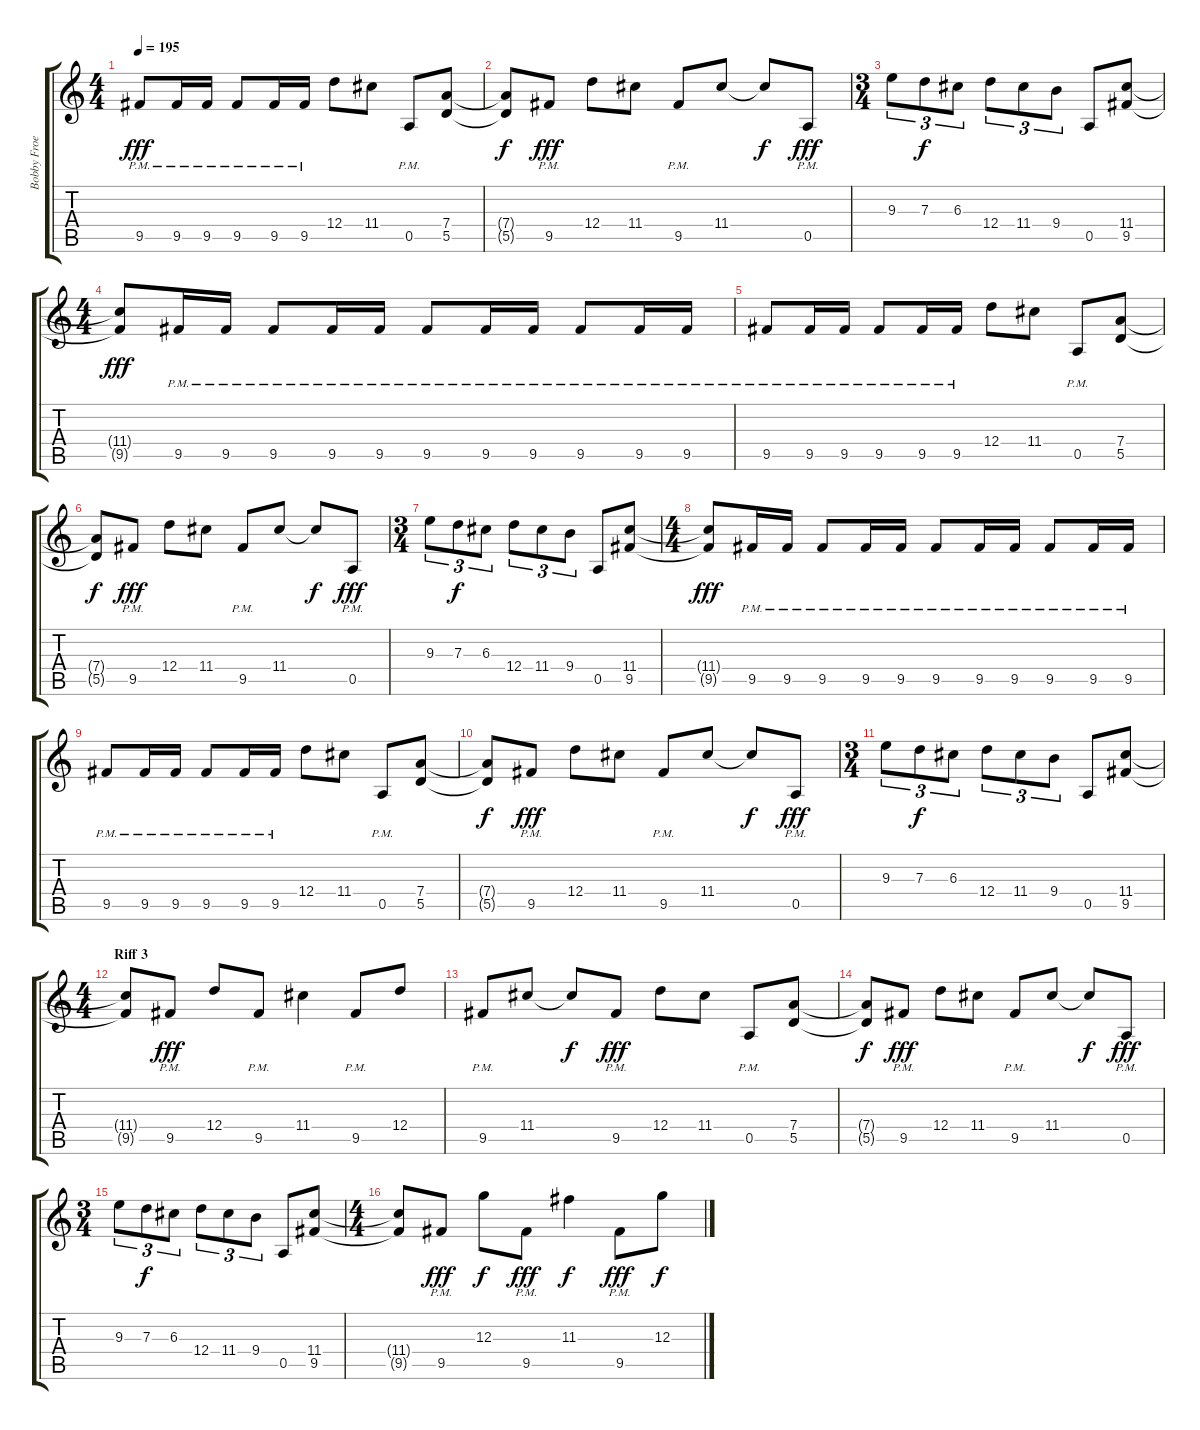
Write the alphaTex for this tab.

\track ("Bobby Froese" "Bobby Froe") {instrument distortionguitar}
\staff {score tabs}
\tuning (E4 B3 G3 D3 A2 E2) {hide}
\ts (4 4)
\tempo 195
\clef g2
\ks c
9.5{pm}.8{dy fff} 9.5{pm}.16 9.5{pm}.16 9.5{pm}.8 9.5{pm}.16 9.5{pm}.16 12.4.8 11.4.8 0.5{pm}.8 (7.4 5.5).8 |
(7.4{t} 5.5{t}).8{dy f} 9.5{pm}.8{dy fff} 12.4.8 11.4.8 9.5{pm}.8 11.4.8 11.4{t}.8{dy f} 0.5{pm}.8{dy fff} |
\ts (3 4)
9.3.8{tu (3 2)} 7.3.8{tu (3 2) dy f} 6.3.8{tu (3 2)} 12.4.8{tu (3 2)} 11.4.8{tu (3 2)} 9.4.8{tu (3 2)} 0.5.8 (11.4 9.5).8 |
\ts (4 4)
(11.4{t} 9.5{t}).8{dy fff} 9.5{pm}.16 9.5{pm}.16 9.5{pm}.8 9.5{pm}.16 9.5{pm}.16 9.5{pm}.8 9.5{pm}.16 9.5{pm}.16 9.5{pm}.8 9.5{pm}.16 9.5{pm}.16 |
9.5{pm}.8 9.5{pm}.16 9.5{pm}.16 9.5{pm}.8 9.5{pm}.16 9.5{pm}.16 12.4.8 11.4.8 0.5{pm}.8 (7.4 5.5).8 |
(7.4{t} 5.5{t}).8{dy f} 9.5{pm}.8{dy fff} 12.4.8 11.4.8 9.5{pm}.8 11.4.8 11.4{t}.8{dy f} 0.5{pm}.8{dy fff} |
\ts (3 4)
9.3.8{tu (3 2)} 7.3.8{tu (3 2) dy f} 6.3.8{tu (3 2)} 12.4.8{tu (3 2)} 11.4.8{tu (3 2)} 9.4.8{tu (3 2)} 0.5.8 (11.4 9.5).8 |
\ts (4 4)
(11.4{t} 9.5{t}).8{dy fff} 9.5{pm}.16 9.5{pm}.16 9.5{pm}.8 9.5{pm}.16 9.5{pm}.16 9.5{pm}.8 9.5{pm}.16 9.5{pm}.16 9.5{pm}.8 9.5{pm}.16 9.5{pm}.16 |
9.5{pm}.8 9.5{pm}.16 9.5{pm}.16 9.5{pm}.8 9.5{pm}.16 9.5{pm}.16 12.4.8 11.4.8 0.5{pm}.8 (7.4 5.5).8 |
(7.4{t} 5.5{t}).8{dy f} 9.5{pm}.8{dy fff} 12.4.8 11.4.8 9.5{pm}.8 11.4.8 11.4{t}.8{dy f} 0.5{pm}.8{dy fff} |
\ts (3 4)
9.3.8{tu (3 2)} 7.3.8{tu (3 2) dy f} 6.3.8{tu (3 2)} 12.4.8{tu (3 2)} 11.4.8{tu (3 2)} 9.4.8{tu (3 2)} 0.5.8 (11.4 9.5).8 |
\ts (4 4)
\section ("" "Riff 3")
(11.4{t} 9.5{t}).8 9.5{pm}.8{dy fff} 12.4.8 9.5{pm}.8 11.4.4 9.5{pm}.8 12.4.8 |
9.5{pm}.8 11.4.8 11.4{t}.8{dy f} 9.5{pm}.8{dy fff} 12.4.8 11.4.8 0.5{pm}.8 (7.4 5.5).8 |
(7.4{t} 5.5{t}).8{dy f} 9.5{pm}.8{dy fff} 12.4.8 11.4.8 9.5{pm}.8 11.4.8 11.4{t}.8{dy f} 0.5{pm}.8{dy fff} |
\ts (3 4)
9.3.8{tu (3 2)} 7.3.8{tu (3 2) dy f} 6.3.8{tu (3 2)} 12.4.8{tu (3 2)} 11.4.8{tu (3 2)} 9.4.8{tu (3 2)} 0.5.8 (11.4 9.5).8 |
\ts (4 4)
(11.4{t} 9.5{t}).8 9.5{pm}.8{dy fff} 12.3.8{dy f} 9.5{pm}.8{dy fff} 11.3.4{dy f} 9.5{pm}.8{dy fff} 12.3.8{dy f}
